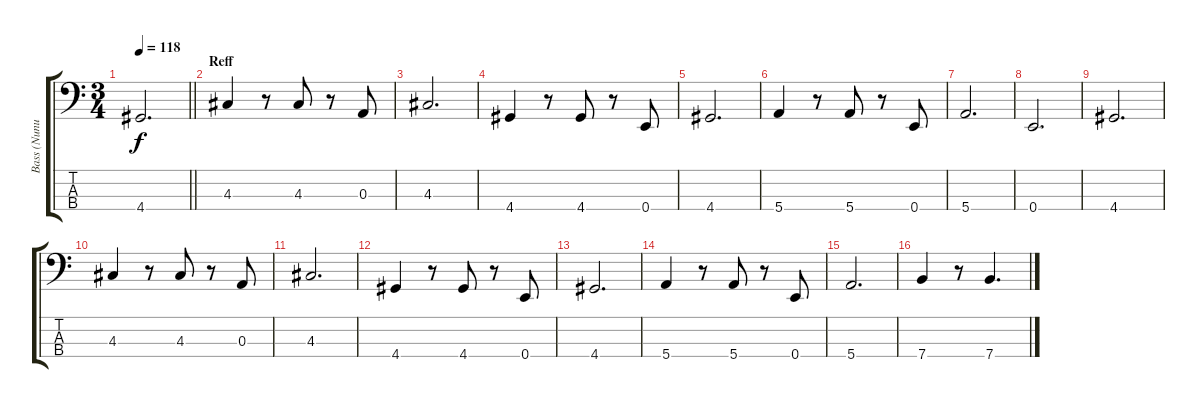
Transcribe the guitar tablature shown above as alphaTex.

\track ("Bass (Nunu)" "Bass (Nunu") {instrument electricbassfinger}
\staff {score tabs}
\tuning (G2 D2 A1 E1) {hide}
\ts (3 4)
\tempo 118
\clef f4
\barLineRight lightlight
\ks c
4.4.2{d dy f} |
\section ("" "Reff")
4.3.4{txt ""} r.8 4.3.8 r.8 0.3.8 |
4.3.2{d} |
4.4.4 r.8 4.4.8 r.8 0.4.8 |
4.4.2{d} |
5.4.4 r.8 5.4.8 r.8 0.4.8 |
5.4.2{d} |
0.4.2{d} |
4.4.2{d} |
4.3.4 r.8 4.3.8 r.8 0.3.8 |
4.3.2{d} |
4.4.4 r.8 4.4.8 r.8 0.4.8 |
4.4.2{d} |
5.4.4 r.8 5.4.8 r.8 0.4.8 |
5.4.2{d} |
7.4.4 r.8 7.4.4{d}
